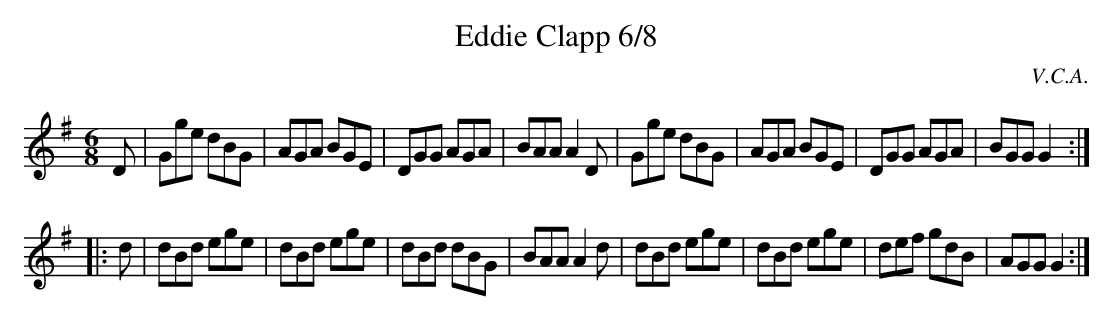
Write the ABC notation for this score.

X:1
T:Eddie Clapp 6/8
C:V.C.A.
M:6/8
L:1/8
K:G
D|Gge dBG|AGA BGE|DGG AGA|BAA A2D|Gge dBG|AGA BGE|DGG AGA|BGG G2::
d|dBd ege|dBd ege|dBd dBG|BAA A2d|dBd ege|dBd ege|def gdB|AGG G2:|
